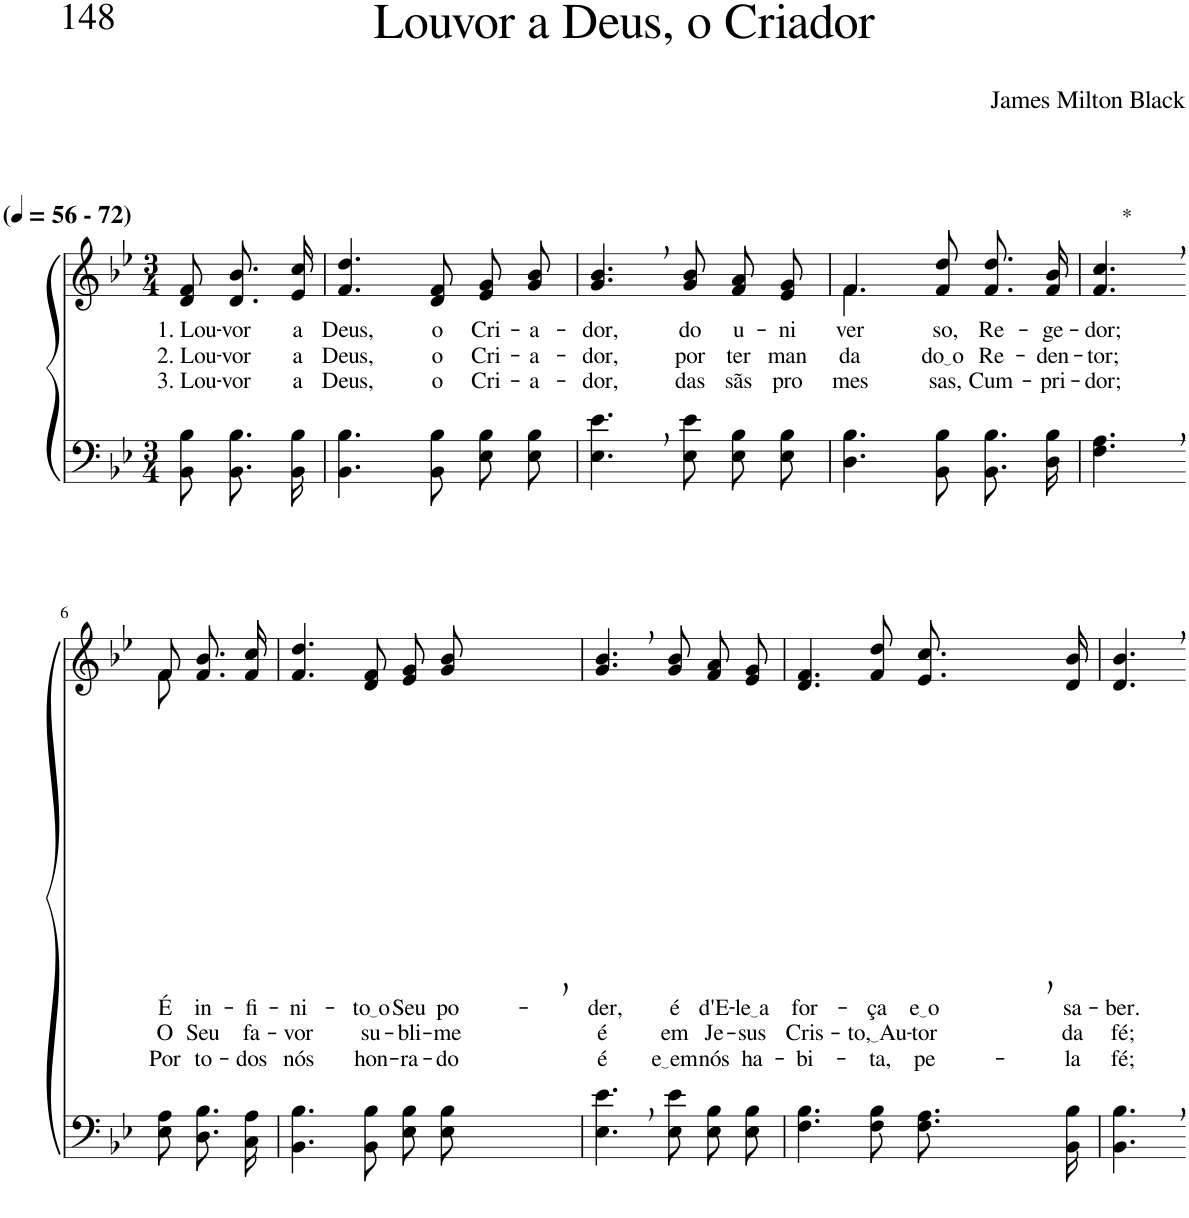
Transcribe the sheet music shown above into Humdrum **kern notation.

**kern	**kern	**text	**text	**text
*part2	*part1	*part1	*part1	*part1
*staff2	*staff1	*staff1	*staff1	*staff1
*I"Parte III e IV	*I"Parte I e II	*	*	*
*clefF4	*clefG2	*	*	*
*Trd1c2	*Trd1c2	*	*	*
*k[b-e-]	*k[b-e-]	*	*	*
*M3/4	*M3/4	*	*	*
*MM56	*MM56	*	*	*
=1	=1	=1	=1	=1
!	!LO:TX:a:B:t=(	!	!	!
!	!LO:TX:a:B:t=- 72)	!	!	!
!	!	!LO:LY:b	!LO:LY:b	!LO:LY:b
8BB-\ 8B-\	8d/ 8f/	1. Lou-	2. Lou-	3. Lou-
!	!	!LO:LY:b	!LO:LY:b	!LO:LY:b
8.BB-\ 8.B-\L	8.d/ 8.b-/L	-vor	-vor	-vor
!	!	!LO:LY:b	!LO:LY:b	!LO:LY:b
16BB-\ 16B-\Jk	16e-/ 16cc/Jk	a	a	a
=2	=2	=2	=2	=2
!	!	!LO:LY:b	!LO:LY:b	!LO:LY:b
4.BB-\ 4.B-\	4.f/ 4.dd/	Deus,	Deus,	Deus,
!	!	!LO:LY:b	!LO:LY:b	!LO:LY:b
8BB-\ 8B-\	8d/ 8f/	o	o	o
!	!	!LO:LY:b	!LO:LY:b	!LO:LY:b
8E-\ 8B-\L	8e-/ 8g/L	Cri-	Cri-	Cri-
!	!	!LO:LY:b	!LO:LY:b	!LO:LY:b
8E-\ 8B-\J	8g/ 8b-/J	-a-	-a-	-a-
=3	=3	=3	=3	=3
!	!	!LO:LY:b	!LO:LY:b	!LO:LY:b
4.E-\, 4.e-\,	4.g/, 4.b-/,	-dor,	-dor,	-dor,
!	!	!LO:LY:b	!LO:LY:b	!LO:LY:b
8E-\ 8e-\	8g/ 8b-/	do	por	das
!	!	!LO:LY:b	!LO:LY:b	!LO:LY:b
8E-\ 8B-\L	8f/ 8a/L	u-	ter	sãs
!	!	!LO:LY:b	!LO:LY:b	!LO:LY:b
8E-\ 8B-\J	8e-/ 8g/J	-ni-	man-	pro-
=4	=4	=4	=4	=4
*	*^	*	*	*
!	!	!	!LO:LY:b	!LO:LY:b	!LO:LY:b
4.D\ 4.B-\	4.f/	4.f\	-ver-	-da-	-mes-
!	!	!	!LO:LY:b	!LO:LY:b	!LO:LY:b
8BB-\ 8B-\	8f/ 8dd/	4.ryy	-so,	do o	-sas,
!	!	!	!LO:LY:b	!LO:LY:b	!LO:LY:b
8.BB-\ 8.B-\L	8.f/ 8.dd/L	.	Re-	Re-	Cum-
!	!	!	!LO:LY:b	!LO:LY:b	!LO:LY:b
16D\ 16B-\Jk	16f/ 16b-/Jk	.	-ge-	-den-	-pri-
*	*v	*v	*	*	*
=5	=5	=5	=5	=5
!	!LO:TX:a:t=*	!	!	!
!	!	!LO:LY:b	!LO:LY:b	!LO:LY:b
4.F\, 4.A\,	4.f/, 4.cc/,	-dor;	-tor;	-dor;
!!LO:LB:g=z
=6-	=6-	=6-	=6-	=6-
*	*^	*	*	*
!	!	!	!LO:LY:b	!LO:LY:b	!LO:LY:b
8E-\ 8A\	8f/	8f\	É	O	-Por
!	!	!	!LO:LY:b	!LO:LY:b	!LO:LY:b
8.D\ 8.B-\L	8.f/ 8.b-/L	4ryy	in-	Seu	to-
!	!	!	!LO:LY:b	!LO:LY:b	!LO:LY:b
16C\ 16A\Jk	16f/ 16cc/Jk	.	-fi-	fa-	-dos
*	*v	*v	*	*	*
=7	=7	=7	=7	=7
!	!	!LO:LY:b	!LO:LY:b	!LO:LY:b
4.BB-\ 4.B-\	4.f/ 4.dd/	-ni-	-vor	nós
!	!	!LO:LY:b	!LO:LY:b	!LO:LY:b
8BB-\ 8B-\	8d/ 8f/	to o	su-	hon-
!	!	!LO:LY:b	!LO:LY:b	!LO:LY:b
8E-\ 8B-\L	8e-/ 8g/L	Seu	-bli-	-ra-
!	!	!LO:LY:b	!LO:LY:b	!LO:LY:b
8E-,\ 8B-,\J	8g,/ 8b-,/J	po-	-me	-do
=8	=8	=8	=8	=8
!	!	!LO:LY:b	!LO:LY:b	!LO:LY:b
4.E-\, 4.e-\,	4.g/, 4.b-/,	-der,	é	é
!	!	!LO:LY:b	!LO:LY:b	!LO:LY:b
8E-\ 8e-\	8g/ 8b-/	é	em	e em
!	!	!LO:LY:b	!LO:LY:b	!LO:LY:b
8E-\ 8B-\L	8f/ 8a/L	d'E-	Je-	nós
!	!	!LO:LY:b	!LO:LY:b	!LO:LY:b
8E-\ 8B-\J	8e-/ 8g/J	le a	-sus	ha-
=9	=9	=9	=9	=9
!	!	!LO:LY:b	!LO:LY:b	!LO:LY:b
4.F\ 4.B-\	4.d/ 4.f/	for-	Cris-	-bi-
!	!	!LO:LY:b	!LO:LY:b	!LO:LY:b
8F\ 8B-\	8f/ 8dd/	-ça	to, Au	-ta,
!	!	!LO:LY:b	!LO:LY:b	!LO:LY:b
8.F,\ 8.A,\L	8.e-,/ 8.cc,/L	e o	-tor	pe-
!	!	!LO:LY:b	!LO:LY:b	!LO:LY:b
16BB-\ 16B-\Jk	16d/ 16b-/Jk	sa-	da	-la
=10	=10	=10	=10	=10
!	!	!LO:LY:b	!LO:LY:b	!LO:LY:b
4.BB-\, 4.B-\,	4.d/, 4.b-/,	-ber.	fé;	fé;
=-	=-	=-	=-	=-
*-	*-	*-	*-	*-
